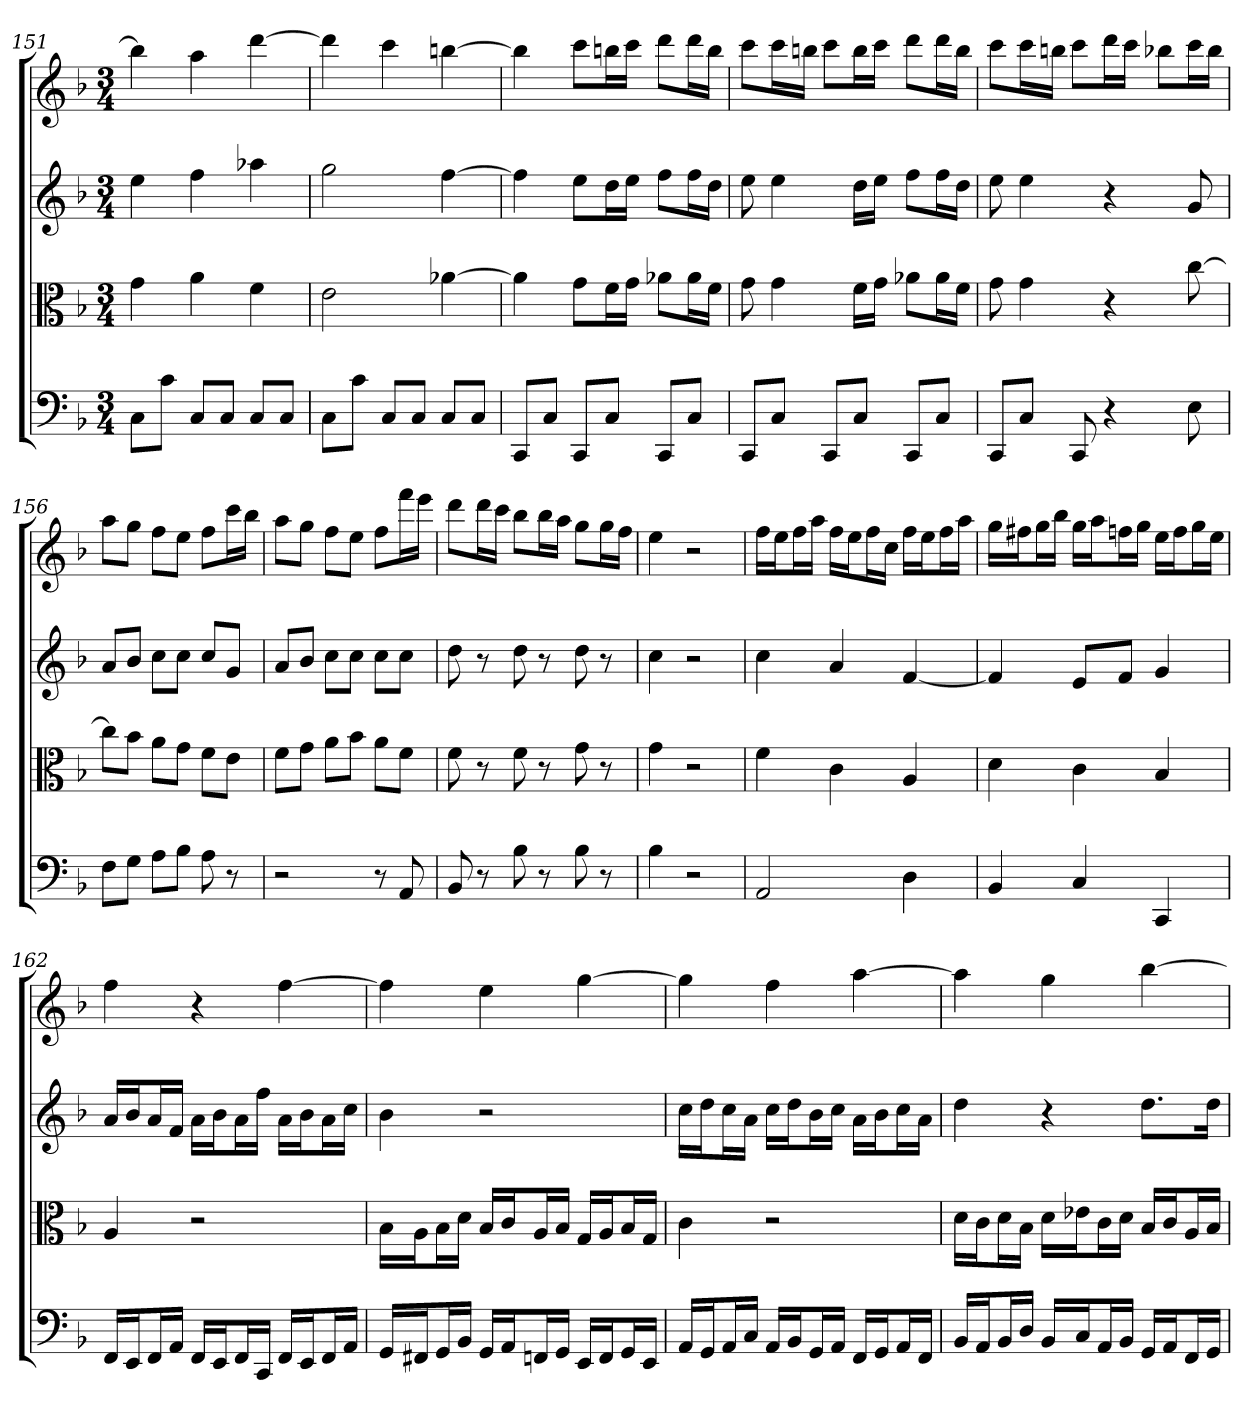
**kern	**kern	**kern	**kern
*part4	*part3	*part2	*part1
*staff4	*staff3	*staff2	*staff1
*clefF4	*clefC3	*	*
*k[b-]	*k[b-]	*k[b-]	*k[b-]
*F:	*F:	*F:	*F:
*M3/4	*M3/4	*M3/4	*M3/4
=151	=151	=151	=151
8C\L	4g	4ee	4bb-]
8c\J	.	.	.
8C/L	4a	4ff	4aa
8C/J	.	.	.
8C/L	4f	4aa-X	[4ddd
8C/J	.	.	.
=152	=152	=152	=152
8C\L	2e	2gg	4ddd]
8c\J	.	.	.
8C/L	.	.	4ccc
8C/J	.	.	.
8C/L	[4a-X	[4ff	[4bbn
8C/J	.	.	.
=153	=153	=153	=153
8CC/L	4a-]	4ff]	4bb]
8C/J	.	.	.
8CC/L	8g\L	8eeL	8cccL
8C/J	16f\L	16ddL	16bbnL
.	16g\JJ	16eeJJ	16cccJJ
8CC/L	8a-X\L	8ffL	8dddL
8C/J	16a-\L	16ffL	16dddL
.	16f\JJ	16ddJJ	16bbJJ
=154	=154	=154	=154
8CC/L	8g	8ee	8cccL
8C/J	4g	4ee	16cccL
.	.	.	16bbnJJ
8CC/L	.	.	8cccL
8C/J	16f\LL	16ddLL	16bbL
.	16g\JJ	16eeJJ	16cccJJ
8CC/L	8a-X\L	8ffL	8dddL
8C/J	16a-\L	16ffL	16dddL
.	16f\JJ	16ddJJ	16bbJJ
=155	=155	=155	=155
8CC/L	8g	8ee	8cccL
8C/J	4g	4ee	16cccL
.	.	.	16bbnJJ
8CC	.	.	8cccL
4r	4r	4r	16dddL
.	.	.	16cccJJ
.	.	.	8bb-XL
8E	[8cc	8g	16cccL
.	.	.	16bb-JJ
=156	=156	=156	=156
8F\L	8cc\L]	8aL	8aaL
8G\J	8b-\J	8b-J	8ggJ
8A\L	8a\L	8ccL	8ffL
8B-\J	8g\J	8ccJ	8eeJ
8A	8f\L	8ccL	8ffL
8r	8e\J	8gJ	16cccL
.	.	.	16bb-JJ
=157	=157	=157	=157
2r	8f\L	8aL	8aaL
.	8g\J	8b-J	8ggJ
.	8a\L	8ccL	8ffL
.	8b-\J	8ccJ	8eeJ
8r	8a\L	8ccL	8ffL
8AA	8f\J	8ccJ	16fffL
.	.	.	16eeeJJ
=158	=158	=158	=158
8BB-	8f	8dd	8dddL
8r	8r	8r	16dddL
.	.	.	16cccJJ
8B-	8f	8dd	8bb-L
8r	8r	8r	16bb-L
.	.	.	16aaJJ
8B-	8g	8dd	8ggL
8r	8r	8r	16ggL
.	.	.	16ffJJ
=159	=159	=159	=159
4B-	4g	4cc	4ee
2r	2r	2r	2r
=160	=160	=160	=160
2AA	4f	4cc	16ffLL
.	.	.	16eeJ
.	.	.	16ffL
.	.	.	16aaJJ
.	4c	4a	16ffLL
.	.	.	16eeJ
.	.	.	16ffL
.	.	.	16ccJJ
4D	4A	[4f	16ffLL
.	.	.	16eeJ
.	.	.	16ffL
.	.	.	16aaJJ
=161	=161	=161	=161
4BB-	4d	4f]	16ggLL
.	.	.	16ff#XJ
.	.	.	16ggL
.	.	.	16bb-JJ
4C	4c	8eL	16ggLL
.	.	.	16aaJ
.	.	8fJ	16ffnL
.	.	.	16ggJJ
4CC	4B-	4g	16eeLL
.	.	.	16ffJ
.	.	.	16ggL
.	.	.	16eeJJ
=162	=162	=162	=162
16FF/LL	4A	16aLL	4ff
16EE/J	.	16b-J	.
16FF/L	.	16aL	.
16AA/JJ	.	16fJJ	.
16FF/LL	2r	16aLL	4r
16EE/J	.	16b-J	.
16FF/L	.	16aL	.
16CC/JJ	.	16ffJJ	.
16FF/LL	.	16aLL	[4ff
16EE/J	.	16b-J	.
16FF/L	.	16aL	.
16AA/JJ	.	16ccJJ	.
=163	=163	=163	=163
16GG/LL	16B-\LL	4b-	4ff]
16FF#X/J	16A\J	.	.
16GG/L	16B-\L	.	.
16BB-/JJ	16d\JJ	.	.
16GG/LL	16B-/LL	2r	4ee
16AA/J	16c/J	.	.
16FFn/L	16A/L	.	.
16GG/JJ	16B-/JJ	.	.
16EE/LL	16G/LL	.	[4gg
16FF/J	16A/J	.	.
16GG/L	16B-/L	.	.
16EE/JJ	16G/JJ	.	.
=164	=164	=164	=164
16AA/LL	4c	16ccLL	4gg]
16GG/J	.	16ddJ	.
16AA/L	.	16ccL	.
16C/JJ	.	16aJJ	.
16AA/LL	2r	16ccLL	4ff
16BB-/J	.	16ddJ	.
16GG/L	.	16b-L	.
16AA/JJ	.	16ccJJ	.
16FF/LL	.	16aLL	[4aa
16GG/J	.	16b-J	.
16AA/L	.	16ccL	.
16FF/JJ	.	16aJJ	.
=165	=165	=165	=165
16BB-/LL	16d\LL	4dd	4aa]
16AA/J	16c\J	.	.
16BB-/L	16d\L	.	.
16D/JJ	16B-\JJ	.	.
16BB-/LL	16d\LL	4r	4gg
16C/J	16e-X\J	.	.
16AA/L	16c\L	.	.
16BB-/JJ	16d\JJ	.	.
16GG/LL	16B-/LL	8.ddL	[4bb-
16AA/J	16c/J	.	.
16FF/L	16A/L	.	.
16GG/JJ	16B-/JJ	16ddJk	.
=	=	=	=
*-	*-	*-	*-
